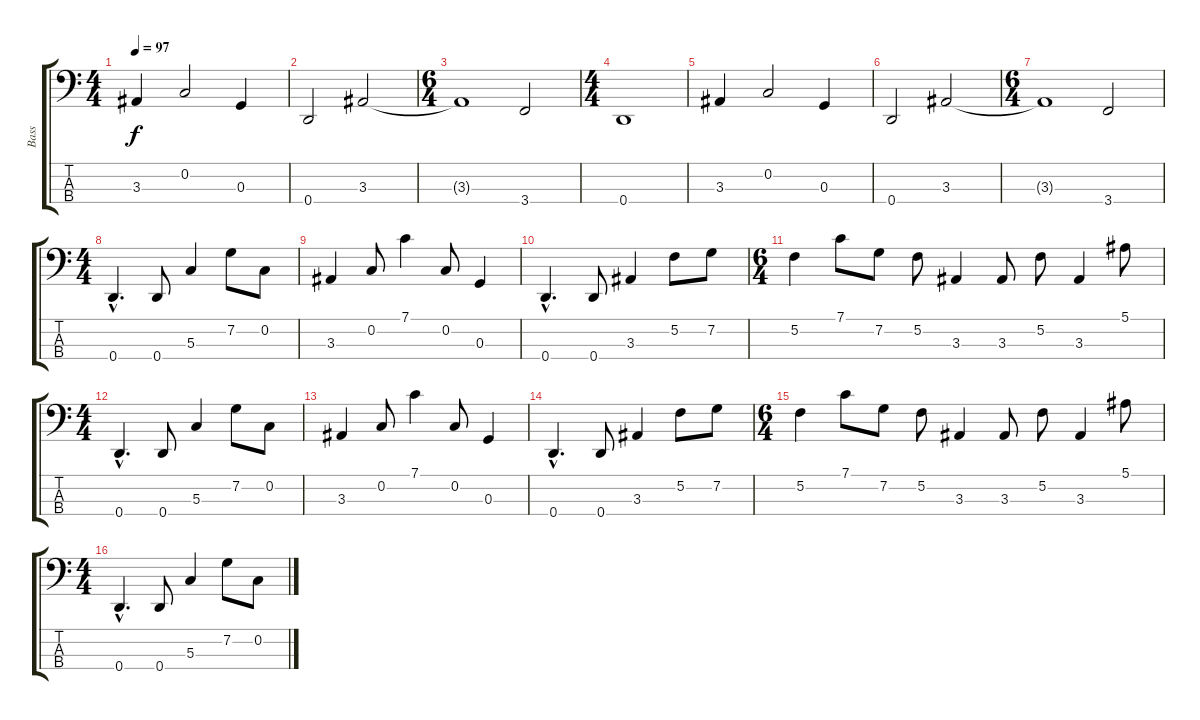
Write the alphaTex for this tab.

\track ("Bass" "Bass") {instrument electricbassfinger}
\staff {score tabs}
\tuning (F2 C2 G1 D1) {hide}
\ts (4 4)
\tempo 97
\clef f4
\ks c
3.3.4{dy f} 0.2.2 0.3.4 |
0.4.2 3.3.2 |
\ts (6 4)
3.3{t}.1 3.4.2 |
\ts (4 4)
0.4.1 |
3.3.4 0.2.2 0.3.4 |
0.4.2 3.3.2 |
\ts (6 4)
3.3{t}.1 3.4.2 |
\ts (4 4)
0.4{hac}.4{d} 0.4.8 5.3.4 7.2.8 0.2.8 |
3.3.4 0.2.8 7.1.4 0.2.8 0.3.4 |
0.4{hac}.4{d} 0.4.8 3.3.4 5.2.8 7.2.8 |
\ts (6 4)
5.2.4 7.1.8 7.2.8 5.2.8 3.3.4 3.3.8 5.2.8 3.3.4 5.1.8 |
\ts (4 4)
0.4{hac}.4{d} 0.4.8 5.3.4 7.2.8 0.2.8 |
3.3.4 0.2.8 7.1.4 0.2.8 0.3.4 |
0.4{hac}.4{d} 0.4.8 3.3.4 5.2.8 7.2.8 |
\ts (6 4)
5.2.4 7.1.8 7.2.8 5.2.8 3.3.4 3.3.8 5.2.8 3.3.4 5.1.8 |
\ts (4 4)
0.4{hac}.4{d} 0.4.8 5.3.4 7.2.8 0.2.8
